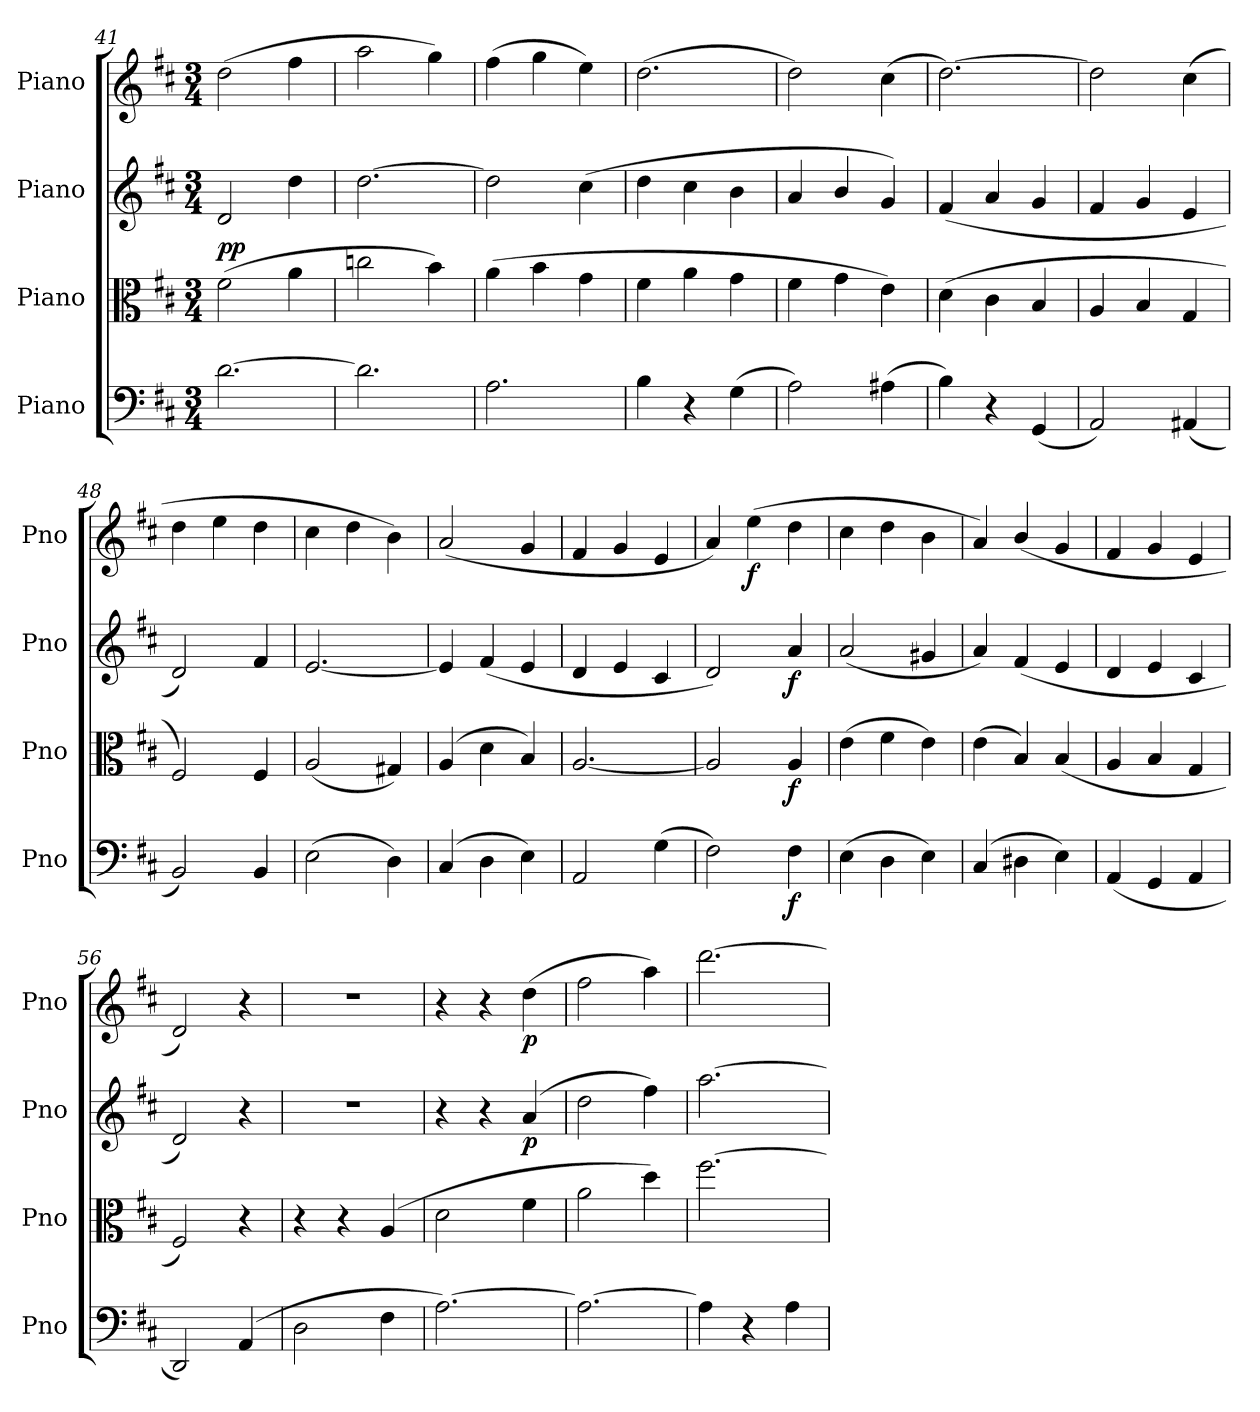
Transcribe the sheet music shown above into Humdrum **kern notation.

**kern	**dynam	**kern	**dynam	**kern	**dynam	**kern	**dynam
*part4	*part4	*part3	*part3	*part2	*part2	*part1	*part1
*staff4	*staff4	*staff3	*staff3	*staff2	*staff2	*staff1	*staff1
*I"Piano	*	*I"Piano	*	*I"Piano	*	*I"Piano	*
*I'Pno	*	*I'Pno	*	*I'Pno	*	*I'Pno	*
*clefF4	*	*clefC3	*	*clefG2	*	*clefG2	*
*k[f#c#]	*	*k[f#c#]	*	*k[f#c#]	*	*k[f#c#]	*
*M3/4	*	*M3/4	*	*M3/4	*	*M3/4	*
=41	=41	=41	=41	=41	=41	=41	=41
!	!	!	!LO:DY:a	!	!	!	!
!	!	!	!LO:DY:n=1:b	!	!	!	!
[2.d\	.	(2f#\	p p	2d/	.	(2dd\	.
.	.	4a\	.	4dd\	.	4ff#\	.
=42	=42	=42	=42	=42	=42	=42	=42
2.d\]	.	2ccn\	.	[2.dd\	.	2aa\	.
.	.	4b\)	.	.	.	4gg\)	.
=43	=43	=43	=43	=43	=43	=43	=43
2.A\	.	(4a\	.	2dd\]	.	(4ff#\	.
.	.	4b\	.	.	.	4gg\	.
.	.	4g\	.	(4cc#\	.	4ee\)	.
=44	=44	=44	=44	=44	=44	=44	=44
4B\	.	4f#\	.	4dd\	.	(2.dd\	.
4r	.	4a\	.	4cc#\	.	.	.
(4G\	.	4g\	.	4b\	.	.	.
=45	=45	=45	=45	=45	=45	=45	=45
2A\)	.	4f#\	.	4a/	.	2dd\)	.
.	.	4g\	.	4b/	.	.	.
(4A#X\	.	4e\)	.	4g/)	.	(4cc#\	.
=46	=46	=46	=46	=46	=46	=46	=46
4B\)	.	(4d\	.	(4f#/	.	[2.dd\)	.
4r	.	4c#\	.	4a/	.	.	.
(4GG/	.	4B/	.	4g/	.	.	.
=47	=47	=47	=47	=47	=47	=47	=47
2AA/)	.	4A/	.	4f#/	.	2dd\]	.
.	.	4B/	.	4g/	.	.	.
(4AA#X/	.	4G/	.	4e/	.	(4cc#\	.
=48	=48	=48	=48	=48	=48	=48	=48
2BB/)	.	2F#/)	.	2d/)	.	4dd\	.
.	.	.	.	.	.	4ee\	.
4BB/	.	4F#/	.	4f#/	.	4dd\	.
=49	=49	=49	=49	=49	=49	=49	=49
(2E\	.	(2A/	.	[2.e/	.	4cc#\	.
.	.	.	.	.	.	4dd\	.
4D\)	.	4G#X/)	.	.	.	4b\)	.
=50	=50	=50	=50	=50	=50	=50	=50
(4C#/	.	(4A/	.	4e/]	.	(2a/	.
4D\	.	4d\	.	(4f#/	.	.	.
4E\)	.	4B/)	.	4e/	.	4g/	.
!!LO:PB:g=z
=51	=51	=51	=51	=51	=51	=51	=51
2AA/	.	[2.A/	.	4d/	.	4f#/	.
.	.	.	.	4e/	.	4g/	.
(4G\	.	.	.	4c#/	.	4e/	.
=52	=52	=52	=52	=52	=52	=52	=52
2F#\)	.	2A/]	.	2d/)	.	4a/)	.
!	!	!	!	!	!	!	!LO:DY:b
.	.	.	.	.	.	(4ee\	f
!	!LO:DY:b	!	!LO:DY:b	!	!LO:DY:b	!	!
4F#\	f	4A/	f	4a/	f	4dd\	.
!!LO:LB:g=z
=53	=53	=53	=53	=53	=53	=53	=53
(4E\	.	(4e\	.	(2a/	.	4cc#\	.
4D\	.	4f#\	.	.	.	4dd\	.
4E\)	.	4e\)	.	4g#X/	.	4b\	.
=54	=54	=54	=54	=54	=54	=54	=54
(4C#/	.	(4e\	.	4a/)	.	4a/)	.
4D#X\	.	4B/)	.	(4f#/	.	(4b/	.
4E\)	.	(4B/	.	4e/	.	4g/	.
=55	=55	=55	=55	=55	=55	=55	=55
(4AA/	.	4A/	.	4d/	.	4f#/	.
4GG/	.	4B/	.	4e/	.	4g/	.
4AA/	.	4G/	.	4c#/	.	4e/	.
=56	=56	=56	=56	=56	=56	=56	=56
2DD/)	.	2F#/)	.	2d/)	.	2d/)	.
(4AA/	.	4r	.	4r	.	4r	.
=57	=57	=57	=57	=57	=57	=57	=57
2D\	.	4r	.	2.r	.	2.r	.
.	.	4r	.	.	.	.	.
4F#\	.	(4A/	.	.	.	.	.
=58	=58	=58	=58	=58	=58	=58	=58
[2.A\)	.	2d\	.	4r	.	4r	.
.	.	.	.	4r	.	4r	.
!	!	!	!	!	!LO:DY:b	!	!LO:DY:b
.	.	4f#\	.	(>4a/	p	(4dd\	p
=59	=59	=59	=59	=59	=59	=59	=59
2.A\_	.	2a\	.	2dd\	.	2ff#\	.
.	.	4dd\)	.	4ff#\)	.	4aa\)	.
=60	=60	=60	=60	=60	=60	=60	=60
4A\]	.	[2.ff#\	.	[2.aa\	.	[2.ddd\	.
4r	.	.	.	.	.	.	.
4A\	.	.	.	.	.	.	.
=	=	=	=	=	=	=	=
*-	*-	*-	*-	*-	*-	*-	*-
